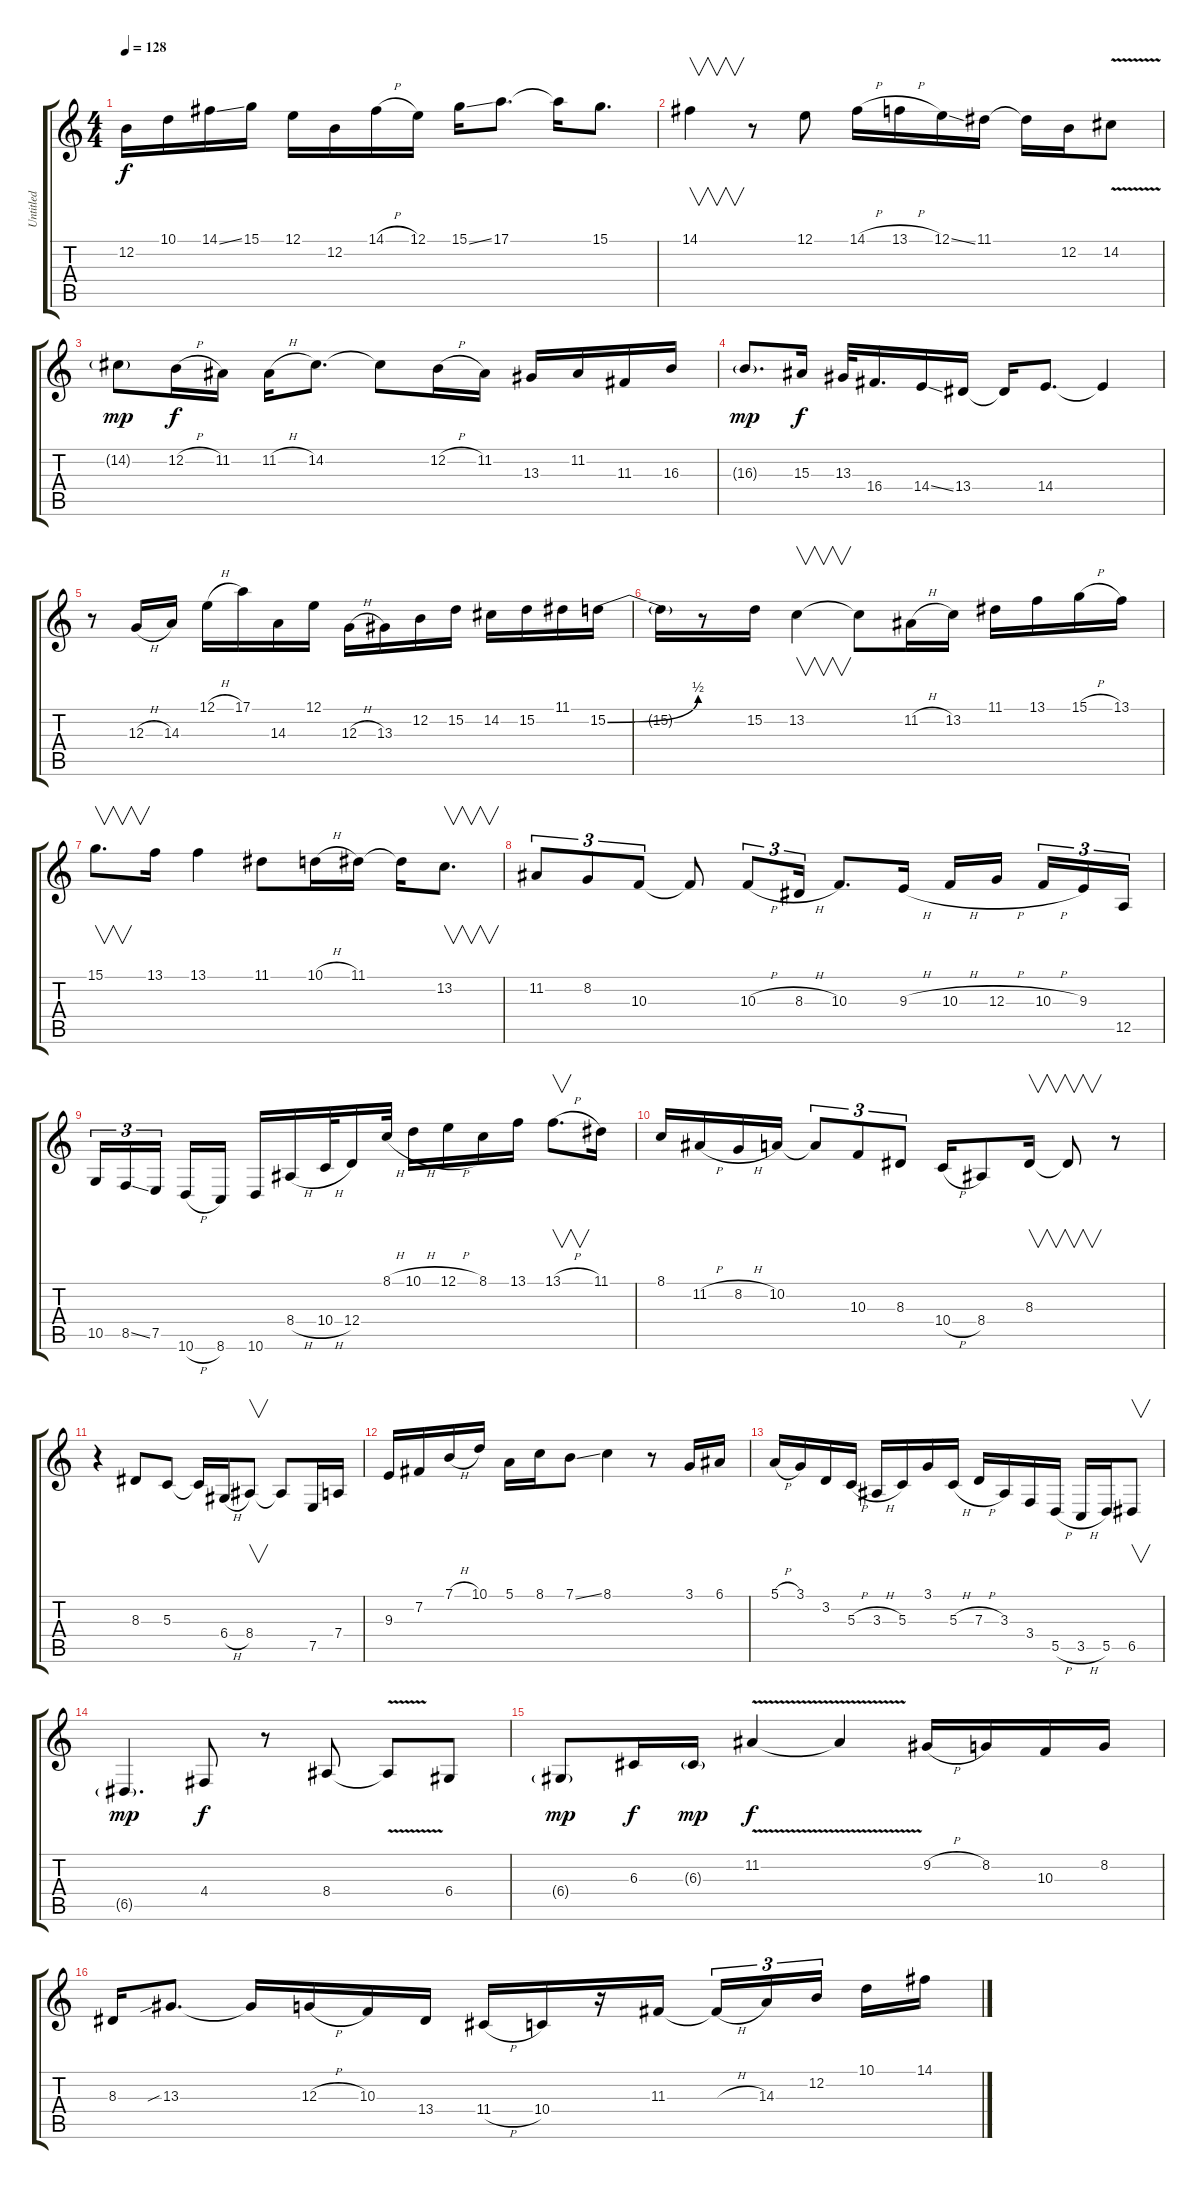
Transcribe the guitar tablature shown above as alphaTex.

\track ("Untitled" "Untitled") {instrument tenorsax}
\staff {score tabs}
\tuning (E4 B3 G3 D3 A2 E2) {hide}
\ts (4 4)
\tempo 128
\clef g2
\ks c
12.2.16{dy f} 10.1.16 14.1{ss}.16 15.1.16 12.1.16 12.2.16 14.1{h}.16 12.1.16 15.1{ss}.16 17.1.8{d} 17.1{t}.16 15.1.8{d} |
14.1.4{v} r.8 12.1.8 14.1{h}.16 13.1{h}.16 12.1{ss}.16 11.1.16 11.1{t}.16 12.2.16 14.2{v}.8 |
14.2{g}.8{dy mp} 12.2{h}.16{dy f} 11.2.16 11.2{h}.16 14.2.8{d} 14.2{t}.8 12.2{h}.16 11.2.16 13.3.16 11.2.16 11.3.16 16.3.16 |
16.3{g}.8{d dy mp} 15.3.16{dy f} 13.3.32 16.4.16{d} 14.4{ss}.16 13.4.16 13.4{t}.16 14.4.8{d} 14.4{t}.4 |
r.8 12.3{h}.16 14.3.16 12.1{h}.16 17.1.16 14.3.16 12.1.16 12.3{h}.16 13.3.16 12.2.16 15.2.16 14.2.16 15.2.16 11.1.16 15.2{be (bend 0 0 60 2)}.16 |
15.2{t}.16 r.8 15.2.16 13.2.4{v} 13.2{t}.8 11.2{h}.16 13.2.16 11.1.16 13.1.16 15.1{h}.16 13.1.16 |
15.1.8{v d} 13.1.16 13.1.4 11.1.8 10.1{h}.16 11.1.16 11.1{t}.16 13.2.8{v d} |
11.2.8{tu (3 2)} 8.2.8{tu (3 2)} 10.3.8{tu (3 2)} 10.3{t}.8 10.3{h}.8{tu (3 2)} 8.3{h}.16{tu (3 2)} 10.3.8{d} 9.3{h}.16 10.3{h}.16 12.3{h}.16{beam splitsecondary} 10.3{h}.16{tu (3 2)} 9.3.16{tu (3 2)} 12.5.16{tu (3 2)} |
10.5.16{tu (3 2)} 8.5{ss}.16{tu (3 2)} 7.5.16{tu (3 2) beam splitsecondary} 10.6{h}.16 8.6.16 10.6.16 8.4{h}.16 10.4{h}.32 12.4.16 8.1{h}.32 10.1{h}.16 12.1{h}.16 8.1.16 13.1.16 13.1{h}.8{v d} 11.1.16 |
8.1.16 11.2{h}.16 8.2{h}.16 10.2.16 10.2{t}.8{tu (3 2)} 10.3.8{tu (3 2)} 8.3.8{tu (3 2)} 10.4{h}.16 8.4.8 8.3.16{v} 8.3{t}.8{v} r.8 |
r.4 8.3.8 5.3.8 5.3{t}.16 6.4{h}.16 8.4.8{v} 8.4{t}.8 7.5.16 7.4.16 |
9.3.16 7.2.16 7.1{h}.16 10.1.16 5.1.16 8.1.16 7.1{ss}.8 8.1.4 r.8 3.1.16 6.1.16 |
5.1{h}.16 3.1.16 3.2.16 5.3{h}.16 3.3{h}.16 5.3.16 3.1.16 5.3{h}.16 7.3{h}.16 3.3.16 3.4.16 5.5{h}.16 3.5{h}.16 5.5.16 6.5.8{v} |
6.5{g}.4{d dy mp} 4.4.8{dy f} r.8 8.4.8 8.4{v t}.8 6.4.8 |
6.4{g}.8{dy mp} 6.3.16{dy f} 6.3{g}.16{dy mp} 11.2{v}.4{dy f} 11.2{v t}.4 9.2{h}.16 8.2.16 10.3.16 8.2.16 |
8.3.16 13.3{sib}.8{d} 13.3{t}.16 12.3{h}.16 10.3.16 13.4.16 11.4{h}.16 10.4.16 r.16 11.3.16 11.3{h t}.16{tu (3 2)} 14.3.16{tu (3 2)} 12.2.16{tu (3 2) beam splitsecondary} 10.1.16 14.1{ss}.16
